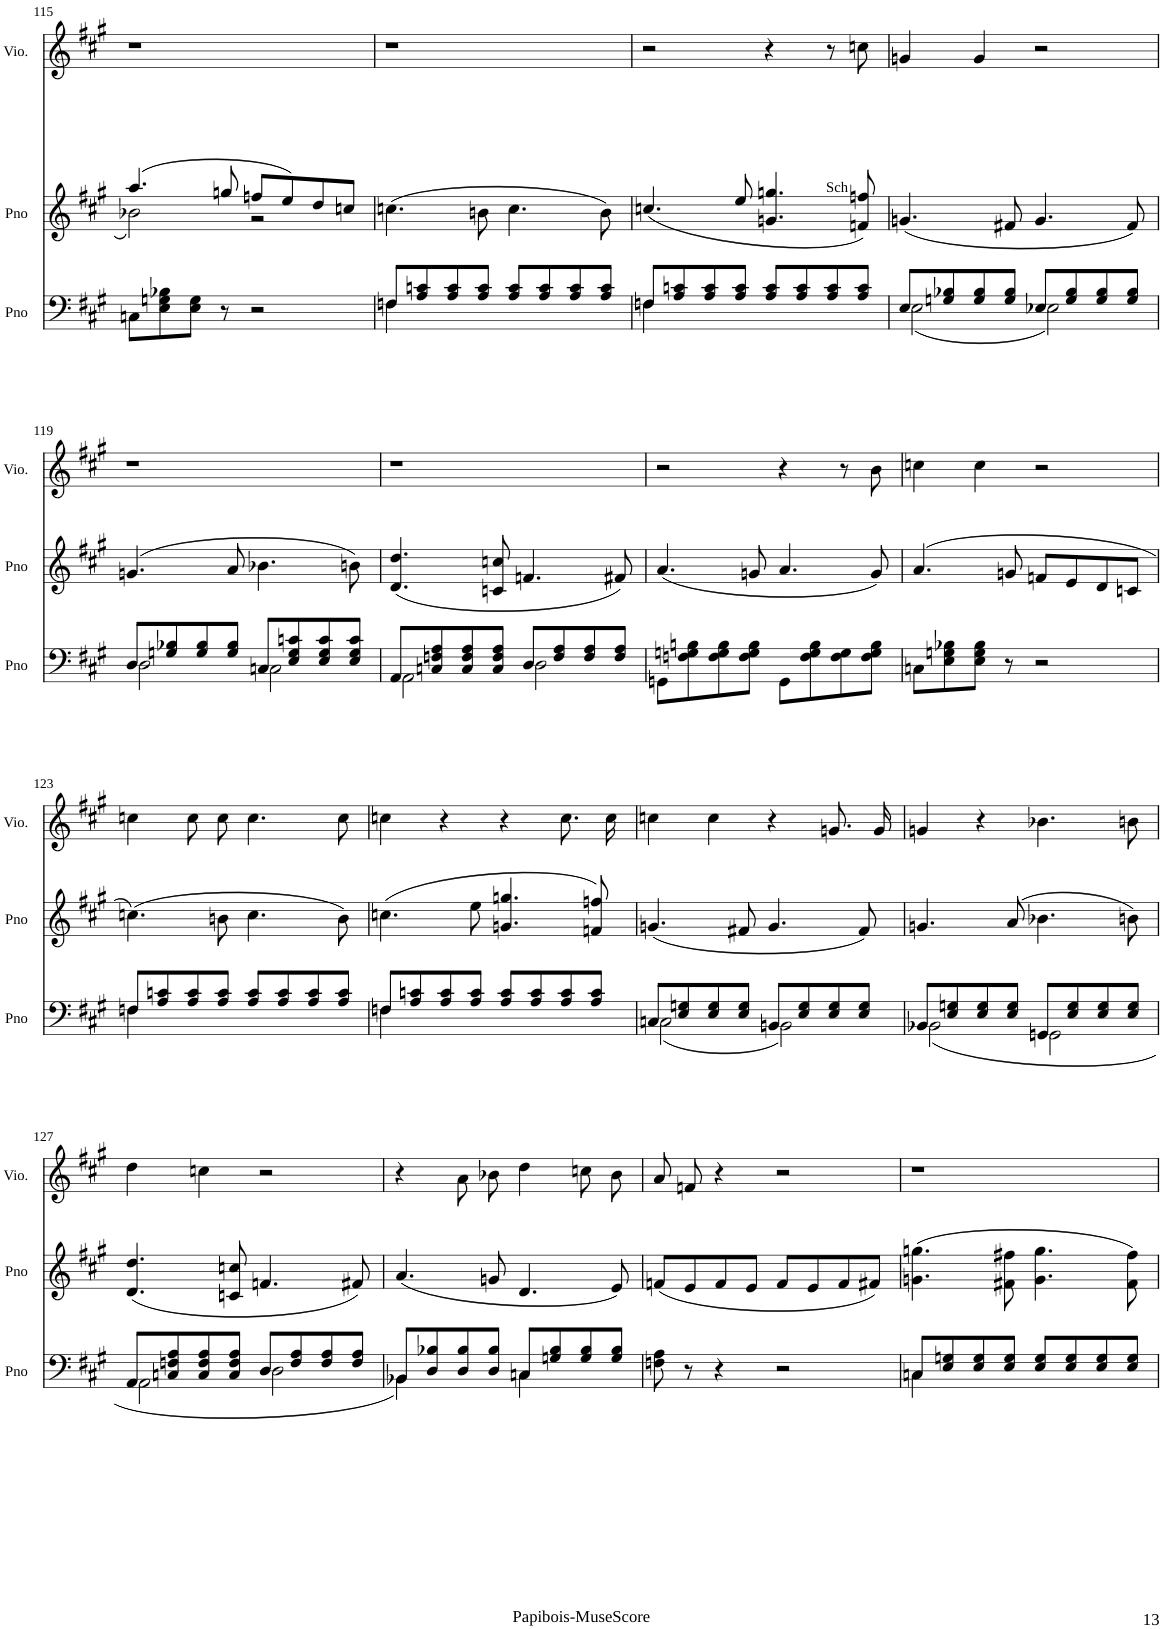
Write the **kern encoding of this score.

**kern	**kern	**kern
*part3	*part2	*part1
*staff3	*staff2	*staff1
*I"Piano	*I"Piano	*I"Violetta
*I'Pno	*I'Pno	*I'Vio.
!!LO:PB:g=z
*clefF4	*clefG2	*clefG2
*k[f#c#g#]	*k[f#c#g#]	*k[f#c#g#]
*A:	*A:	*A:
*M4/4	*M4/4	*M4/4
*met(c)	*met(c)	*met(c)
=115	=115	=115
*	*^	*
8Cn\L	(4.aa/	2b-X\	1r
8E\ 8Gn\ 8B-X\	.	.	.
8E\ 8G\J	.	.	.
8r	8ggn/	.	.
2r	8ffn/L	2r	.
.	8ee/)	.	.
.	8dd/	.	.
.	8ccn/J	.	.
*	*v	*v	*
=116	=116	=116
*^	*	*
8Fn/L	4F\	(4.ccn\	1r
8A/ 8cn/	.	.	.
8A/ 8c/	2.ryy	.	.
8A/ 8c/J	.	8bn\	.
8A/ 8c/L	.	4.cc\	.
8A/ 8c/	.	.	.
8A/ 8c/	.	.	.
8A/ 8c/J	.	8b\)	.
=117	=117	=117	=117
8Fn/L	4F\	(4.ccn/	2r
8A/ 8cn/	.	.	.
8A/ 8c/	2.ryy	.	.
8A/ 8c/J	.	8ee/	.
8A/ 8c/L	.	4.gn/ 4.ggn/	4r
8A/ 8c/	.	.	.
!	!	!	!LO:TX:b:t=Sch
8A/ 8c/	.	.	8r
8A/ 8c/J	.	8fn/ 8ffn/)	8ccn\
=118	=118	=118	=118
8E/L	(2E\	(4.gn/	4gn/
8Gn/ 8B-X/	.	.	.
8G/ 8B-/	.	.	4g/
8G/ 8B-/J	.	8f#X/	.
8E-X/L	2E-\)	4.g/	2r
8G/ 8B-/	.	.	.
8G/ 8B-/	.	.	.
8G/ 8B-/J	.	8f#/)	.
!!LO:LB:g=z
=119	=119	=119	=119
8D/L	2D\	(4.gn/	1r
8Gn/ 8B-X/	.	.	.
8G/ 8B-/	.	.	.
8G/ 8B-/J	.	8a/	.
8Cn/L	2C\	4.b-X\	.
8E/ 8G/ 8cn/	.	.	.
8E/ 8G/ 8c/	.	.	.
8E/ 8G/ 8c/J	.	8bn\)	.
=120	=120	=120	=120
8AA/L	2AA\	(4.d/ 4.dd/	1r
8Cn/ 8Fn/ 8A/	.	.	.
8C/ 8F/ 8A/	.	.	.
8C/ 8F/ 8A/J	.	8cn/ 8ccn/	.
8D/L	2D\	4.fn/	.
8F/ 8A/	.	.	.
8F/ 8A/	.	.	.
8F/ 8A/J	.	8f#X/)	.
*v	*v	*	*
=121	=121	=121
8GGn\L	(4.a/	2r
8Fn\ 8Gn\ 8Bn\	.	.
8F\ 8G\ 8B\	.	.
8F\ 8G\ 8B\J	8gn/	.
8GG\L	4.a/	4r
8F\ 8G\ 8B\	.	.
8F\ 8G\	.	8r
8F\ 8G\ 8B\J	8g/)	8b\
=122	=122	=122
8Cn\L	(4.a/	4ccn\
8E\ 8Gn\ 8B-X\	.	.
8E\ 8G\ 8B-\J	.	4cc\
8r	8gn/	.
2r	8fn/L	2r
.	8e/	.
.	8d/	.
.	8cn/J	.
!!LO:LB:g=z
=123	=123	=123
*^	*	*
8Fn/L	4F\	(4.ccn\)	4ccn\
8A/ 8cn/	.	.	.
8A/ 8c/	2.ryy	.	8cc\L
8A/ 8c/J	.	8bn\	8cc\J
8A/ 8c/L	.	4.cc\	4.cc\
8A/ 8c/	.	.	.
8A/ 8c/	.	.	.
8A/ 8c/J	.	8b\)	8cc\
=124	=124	=124	=124
8Fn/L	4F\	(4.ccn\	4ccn\
8A/ 8cn/	.	.	.
8A/ 8c/	2.ryy	.	4r
8A/ 8c/J	.	8ee\	.
8A/ 8c/L	.	4.gn/ 4.ggn/	4r
8A/ 8c/	.	.	.
8A/ 8c/	.	.	8.cc\L
8A/ 8c/J	.	8fn/ 8ffn/)	.
.	.	.	16cc\Jk
=125	=125	=125	=125
8Cn/L	(2C\	(4.gn/	4ccn\
8E/ 8Gn/	.	.	.
8E/ 8G/	.	.	4cc\
8E/ 8G/J	.	8f#X/	.
8BBn/L	2BB\)	4.g/	4r
8E/ 8G/	.	.	.
8E/ 8G/	.	.	8.gn/L
8E/ 8G/J	.	8f#/)	.
.	.	.	16g/Jk
=126	=126	=126	=126
8BB-X/L	(2BB-\	4.gn/	4gn/
8E/ 8Gn/	.	.	.
8E/ 8G/	.	.	4r
8E/ 8G/J	.	(8a/	.
8GGn/L	2GG\	4.b-X\	4.b-X\
8E/ 8G/	.	.	.
8E/ 8G/	.	.	.
8E/ 8G/J	.	8bn\)	8bn\
!!LO:LB:g=z
=127	=127	=127	=127
8AA/L	2AA\	(4.d/ 4.dd/	4dd\
8Cn/ 8Fn/ 8A/	.	.	.
8C/ 8F/ 8A/	.	.	4ccn\
8C/ 8F/ 8A/J	.	8cn/ 8ccn/	.
8D/L	2D\	4.fn/	2r
8F/ 8A/	.	.	.
8F/ 8A/	.	.	.
8F/ 8A/J	.	8f#X/)	.
=128	=128	=128	=128
8BB-X/L	4BB-\)	(4.a/	4r
8D/ 8B-X/	.	.	.
8D/ 8B-/	4ryy	.	8a\L
8D/ 8B-/J	.	8gn/	8b-X\J
8Cn/L	4C\	4.d/	4dd\
8Gn/ 8B-/	.	.	.
8G/ 8B-/	4ryy	.	8ccn\L
8G/ 8B-/J	.	8e/)	8b-\J
*v	*v	*	*
=129	=129	=129
8Fn\ 8A\	(8fn/L	8a/L
8r	8e/	8fn/J
4r	8f/	4r
.	8e/J	.
2r	8f/L	2r
.	8e/	.
.	8f/	.
.	8f#X/J)	.
=130	=130	=130
*^	*	*
8Cn/L	4C\	(4.gn\ 4.ggn\	1r
8E/ 8Gn/	.	.	.
8E/ 8G/	2.ryy	.	.
8E/ 8G/J	.	8f#X\ 8ff#X\	.
8E/ 8G/L	.	4.g\ 4.gg\	.
8E/ 8G/	.	.	.
8E/ 8G/	.	.	.
8E/ 8G/J	.	8f#\ 8ff#\)	.
*v	*v	*	*
=	=	=
*-	*-	*-
